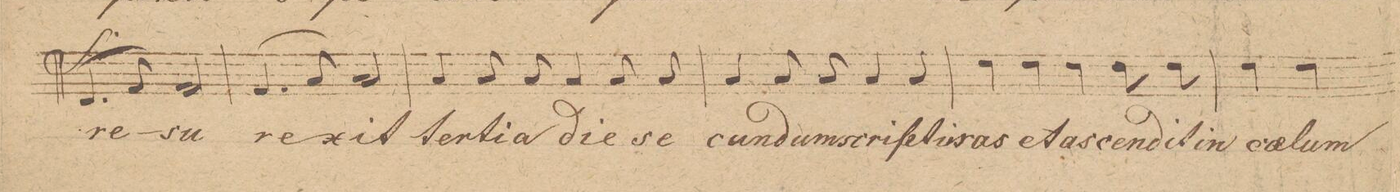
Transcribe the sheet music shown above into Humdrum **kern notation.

**kern	**text	**dynam
*I"Tenore 2do	*	*
*clefC4	*	*
*k[]	*	*
*met(c|)	*	*
*M2/2	*	*
(>4.C/	re-	f
8E/)	.	.
2E/	-su-	.
=71	=71	=71
(>4.E/	-re-	.
8G/)	.	.
2G/	-xit	.
=72	=72	=72
4G/	ter-	.
8G/	-ti-	.
8G/	-a	.
4G/	di-	.
8G/	-e	.
8G/	se-	.
=73	=73	=73
4G/	-cun-	.
8G/	-dum	.
8G/	scrip-	.
4G/	-tu-	.
4G/	-ras	.
=74	=74	=74
4c\	et	.
4c\	as-	.
4c\	-cen-	.
8c\	-dit	.
8c\	in	.
=75	=75	=75
4c\	cae-	.
4c\	-lum	.
*-	*-	*-
